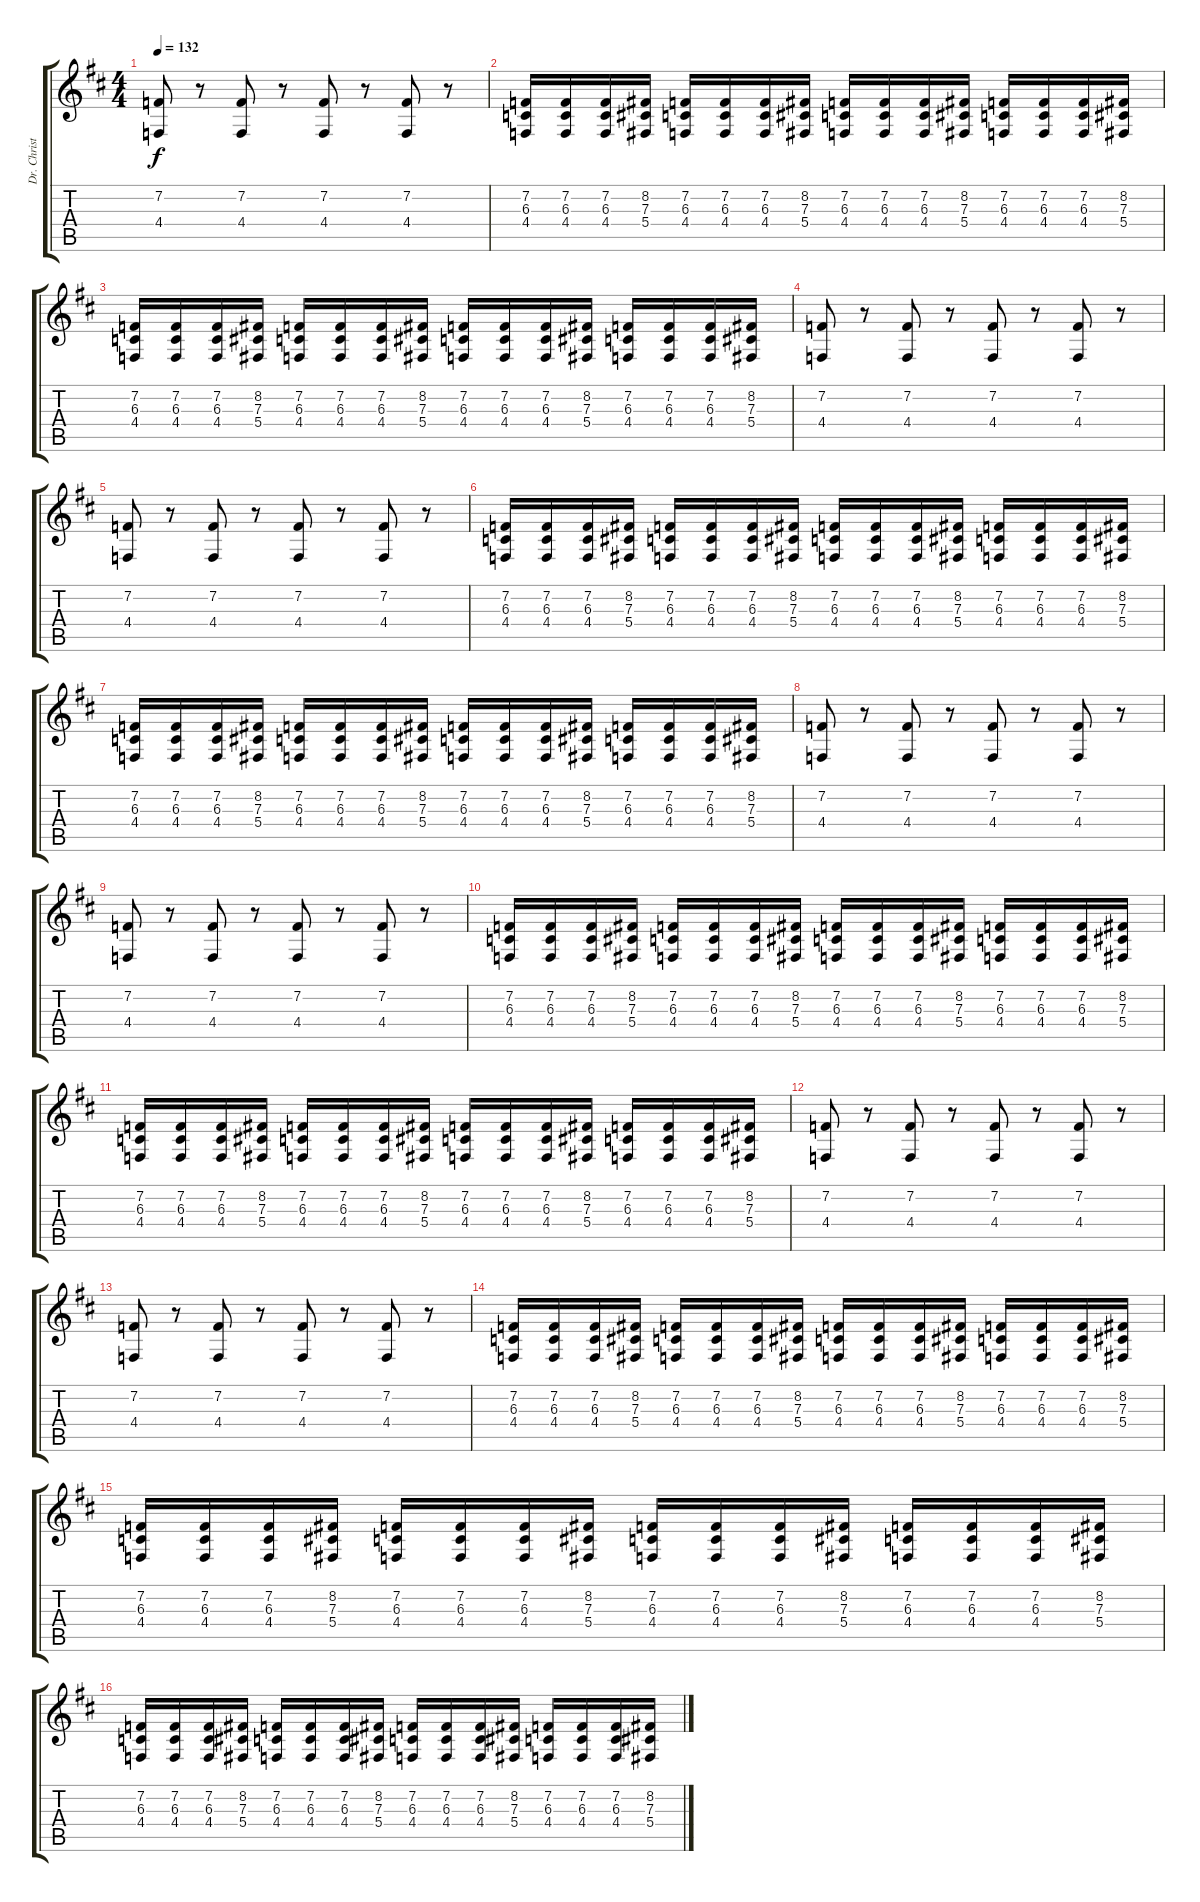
\track ("Dr. Christian Lorenz - Keyboard " "Dr. Christ") {instrument pad3polysynth}
\staff {score tabs}
\tuning (Eb4 Bb3 Gb3 Db3 Ab2 Eb2) {hide}
\ts (4 4)
\tempo 132
\clef g2
\ks d
(7.2 4.4).8{dy f} r.8 (7.2 4.4).8 r.8 (7.2 4.4).8 r.8 (7.2 4.4).8 r.8{balance 16} |
(7.2 6.3 4.4).16{volume 8 instrument synthbass1} (7.2 6.3 4.4).16 (7.2 6.3 4.4).16 (8.2 7.3 5.4).16 (7.2 6.3 4.4).16 (7.2 6.3 4.4).16 (7.2 6.3 4.4).16 (8.2 7.3 5.4).16 (7.2 6.3 4.4).16 (7.2 6.3 4.4).16 (7.2 6.3 4.4).16 (8.2 7.3 5.4).16 (7.2 6.3 4.4).16 (7.2 6.3 4.4).16 (7.2 6.3 4.4).16 (8.2 7.3 5.4).16 |
(7.2 6.3 4.4).16 (7.2 6.3 4.4).16 (7.2 6.3 4.4).16 (8.2 7.3 5.4).16 (7.2 6.3 4.4).16 (7.2 6.3 4.4).16 (7.2 6.3 4.4).16 (8.2 7.3 5.4).16 (7.2 6.3 4.4).16 (7.2 6.3 4.4).16 (7.2 6.3 4.4).16 (8.2 7.3 5.4).16 (7.2 6.3 4.4).16 (7.2 6.3 4.4).16 (7.2 6.3 4.4).16 (8.2 7.3 5.4).16 |
(7.2 4.4).8{volume 6 balance 0 instrument lead2sawtooth} r.8 (7.2 4.4).8 r.8 (7.2 4.4).8 r.8 (7.2 4.4).8 r.8 |
(7.2 4.4).8 r.8 (7.2 4.4).8 r.8 (7.2 4.4).8 r.8 (7.2 4.4).8 r.8{balance 16} |
(7.2 6.3 4.4).16{volume 8 instrument synthbass1} (7.2 6.3 4.4).16 (7.2 6.3 4.4).16 (8.2 7.3 5.4).16 (7.2 6.3 4.4).16 (7.2 6.3 4.4).16 (7.2 6.3 4.4).16 (8.2 7.3 5.4).16 (7.2 6.3 4.4).16 (7.2 6.3 4.4).16 (7.2 6.3 4.4).16 (8.2 7.3 5.4).16 (7.2 6.3 4.4).16 (7.2 6.3 4.4).16 (7.2 6.3 4.4).16 (8.2 7.3 5.4).16 |
(7.2 6.3 4.4).16 (7.2 6.3 4.4).16 (7.2 6.3 4.4).16 (8.2 7.3 5.4).16 (7.2 6.3 4.4).16 (7.2 6.3 4.4).16 (7.2 6.3 4.4).16 (8.2 7.3 5.4).16 (7.2 6.3 4.4).16 (7.2 6.3 4.4).16 (7.2 6.3 4.4).16 (8.2 7.3 5.4).16 (7.2 6.3 4.4).16 (7.2 6.3 4.4).16 (7.2 6.3 4.4).16 (8.2 7.3 5.4).16 |
(7.2 4.4).8{volume 6 balance 0 instrument lead2sawtooth} r.8 (7.2 4.4).8 r.8 (7.2 4.4).8 r.8 (7.2 4.4).8 r.8 |
(7.2 4.4).8 r.8 (7.2 4.4).8 r.8 (7.2 4.4).8 r.8 (7.2 4.4).8 r.8{balance 16} |
(7.2 6.3 4.4).16{volume 8 instrument synthbass1} (7.2 6.3 4.4).16 (7.2 6.3 4.4).16 (8.2 7.3 5.4).16 (7.2 6.3 4.4).16 (7.2 6.3 4.4).16 (7.2 6.3 4.4).16 (8.2 7.3 5.4).16 (7.2 6.3 4.4).16 (7.2 6.3 4.4).16 (7.2 6.3 4.4).16 (8.2 7.3 5.4).16 (7.2 6.3 4.4).16 (7.2 6.3 4.4).16 (7.2 6.3 4.4).16 (8.2 7.3 5.4).16 |
(7.2 6.3 4.4).16 (7.2 6.3 4.4).16 (7.2 6.3 4.4).16 (8.2 7.3 5.4).16 (7.2 6.3 4.4).16 (7.2 6.3 4.4).16 (7.2 6.3 4.4).16 (8.2 7.3 5.4).16 (7.2 6.3 4.4).16 (7.2 6.3 4.4).16 (7.2 6.3 4.4).16 (8.2 7.3 5.4).16 (7.2 6.3 4.4).16 (7.2 6.3 4.4).16 (7.2 6.3 4.4).16 (8.2 7.3 5.4).16 |
(7.2 4.4).8{volume 6 balance 0 instrument lead2sawtooth} r.8 (7.2 4.4).8 r.8 (7.2 4.4).8 r.8 (7.2 4.4).8 r.8 |
(7.2 4.4).8 r.8 (7.2 4.4).8 r.8 (7.2 4.4).8 r.8 (7.2 4.4).8 r.8{balance 16} |
(7.2 6.3 4.4).16{volume 8 instrument synthbass1} (7.2 6.3 4.4).16 (7.2 6.3 4.4).16 (8.2 7.3 5.4).16 (7.2 6.3 4.4).16 (7.2 6.3 4.4).16 (7.2 6.3 4.4).16 (8.2 7.3 5.4).16 (7.2 6.3 4.4).16 (7.2 6.3 4.4).16 (7.2 6.3 4.4).16 (8.2 7.3 5.4).16 (7.2 6.3 4.4).16 (7.2 6.3 4.4).16 (7.2 6.3 4.4).16 (8.2 7.3 5.4).16 |
(7.2 6.3 4.4).16 (7.2 6.3 4.4).16 (7.2 6.3 4.4).16 (8.2 7.3 5.4).16 (7.2 6.3 4.4).16 (7.2 6.3 4.4).16 (7.2 6.3 4.4).16 (8.2 7.3 5.4).16 (7.2 6.3 4.4).16 (7.2 6.3 4.4).16 (7.2 6.3 4.4).16 (8.2 7.3 5.4).16 (7.2 6.3 4.4).16 (7.2 6.3 4.4).16 (7.2 6.3 4.4).16 (8.2 7.3 5.4).16 |
(7.2 6.3 4.4).16 (7.2 6.3 4.4).16 (7.2 6.3 4.4).16 (8.2 7.3 5.4).16 (7.2 6.3 4.4).16 (7.2 6.3 4.4).16 (7.2 6.3 4.4).16 (8.2 7.3 5.4).16 (7.2 6.3 4.4).16 (7.2 6.3 4.4).16 (7.2 6.3 4.4).16 (8.2 7.3 5.4).16 (7.2 6.3 4.4).16 (7.2 6.3 4.4).16 (7.2 6.3 4.4).16 (8.2 7.3 5.4).16
